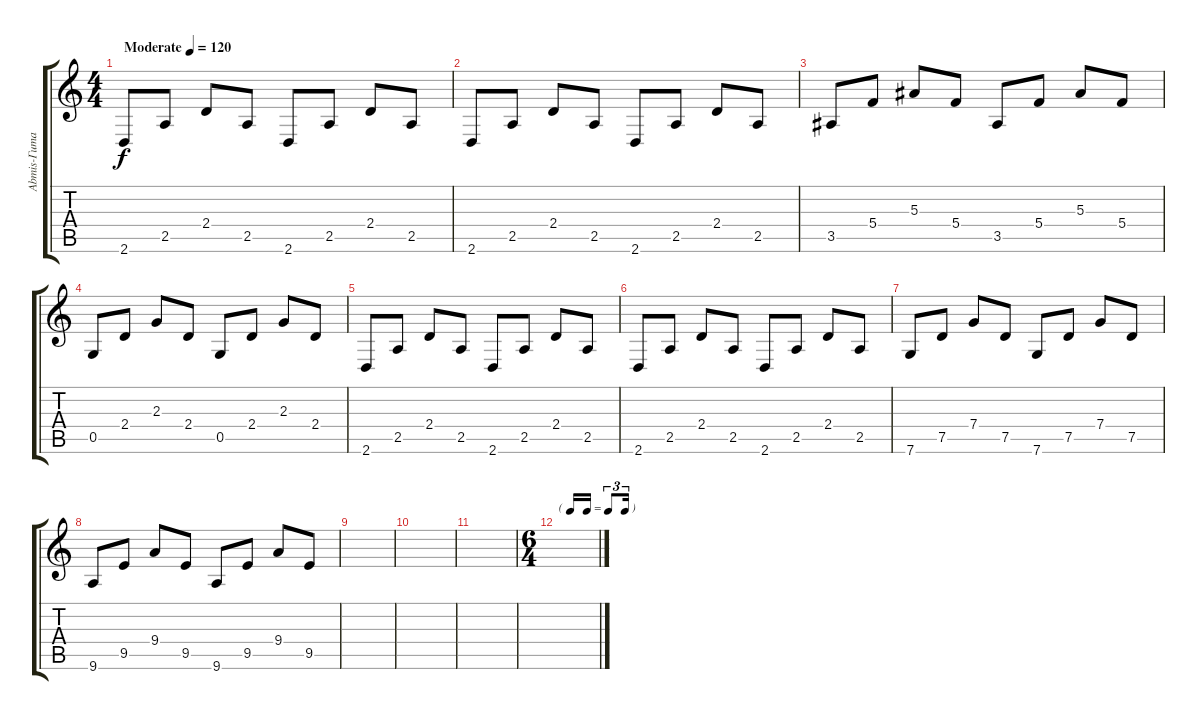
\track ("Abmis-Гитара " "Abmis-Гита") {instrument acousticguitarsteel}
\staff {score tabs}
\tuning (D4 A3 F3 C3 G2 C2) {hide}
\ts (4 4)
\tempo (120 "Moderate")
\clef g2
\ks c
2.6.8{dy f instrument acousticguitarsteel} 2.5.8 2.4.8 2.5.8 2.6.8 2.5.8 2.4.8 2.5.8 |
2.6.8 2.5.8 2.4.8 2.5.8 2.6.8 2.5.8 2.4.8 2.5.8 |
3.5.8 5.4.8 5.3.8 5.4.8 3.5.8 5.4.8 5.3.8 5.4.8 |
0.5.8 2.4.8 2.3.8 2.4.8 0.5.8 2.4.8 2.3.8 2.4.8 |
2.6.8 2.5.8 2.4.8 2.5.8 2.6.8 2.5.8 2.4.8 2.5.8 |
2.6.8 2.5.8 2.4.8 2.5.8 2.6.8 2.5.8 2.4.8 2.5.8 |
7.6.8 7.5.8 7.4.8 7.5.8 7.6.8 7.5.8 7.4.8 7.5.8 |
9.6.8 9.5.8 9.4.8 9.5.8 9.6.8 9.5.8 9.4.8 9.5.8 |
|
|
|
\ts (6 4)
\tf triplet16th
